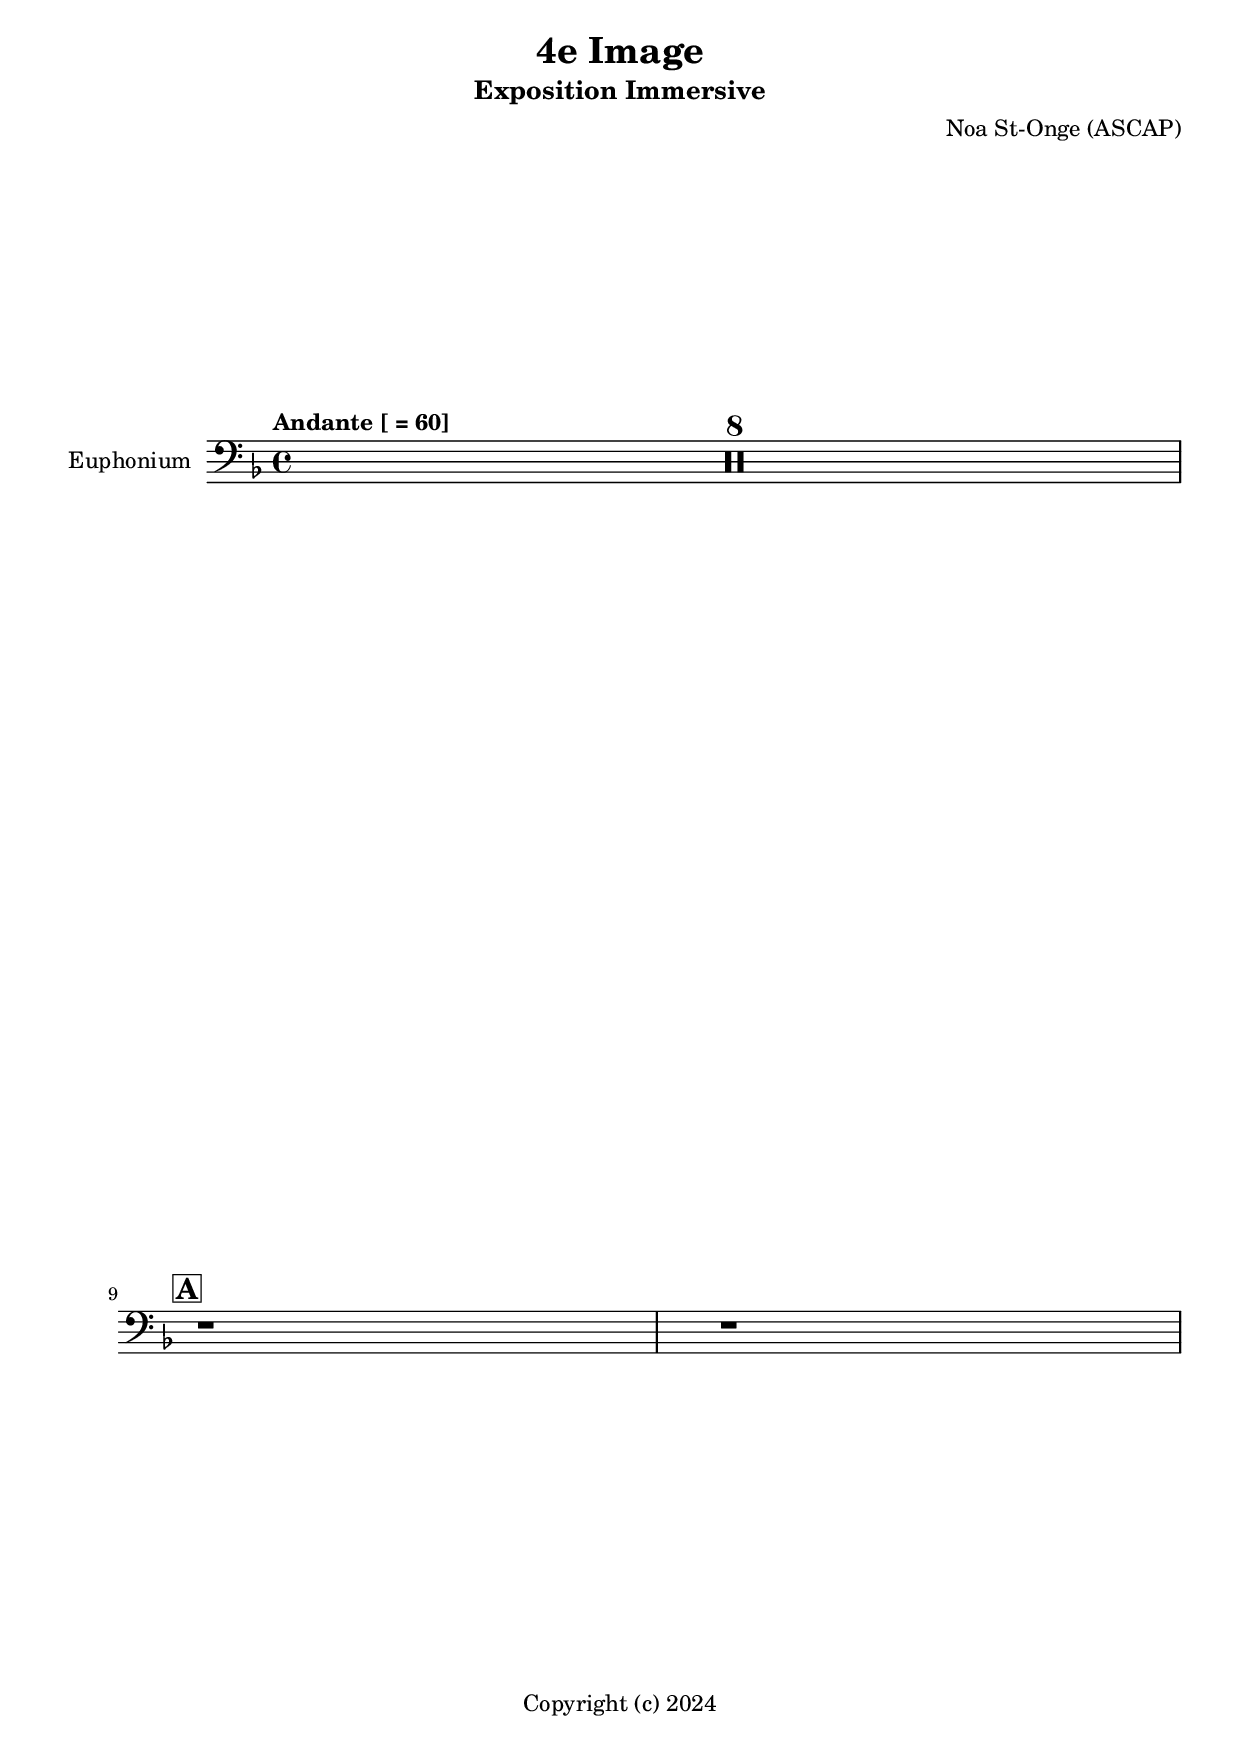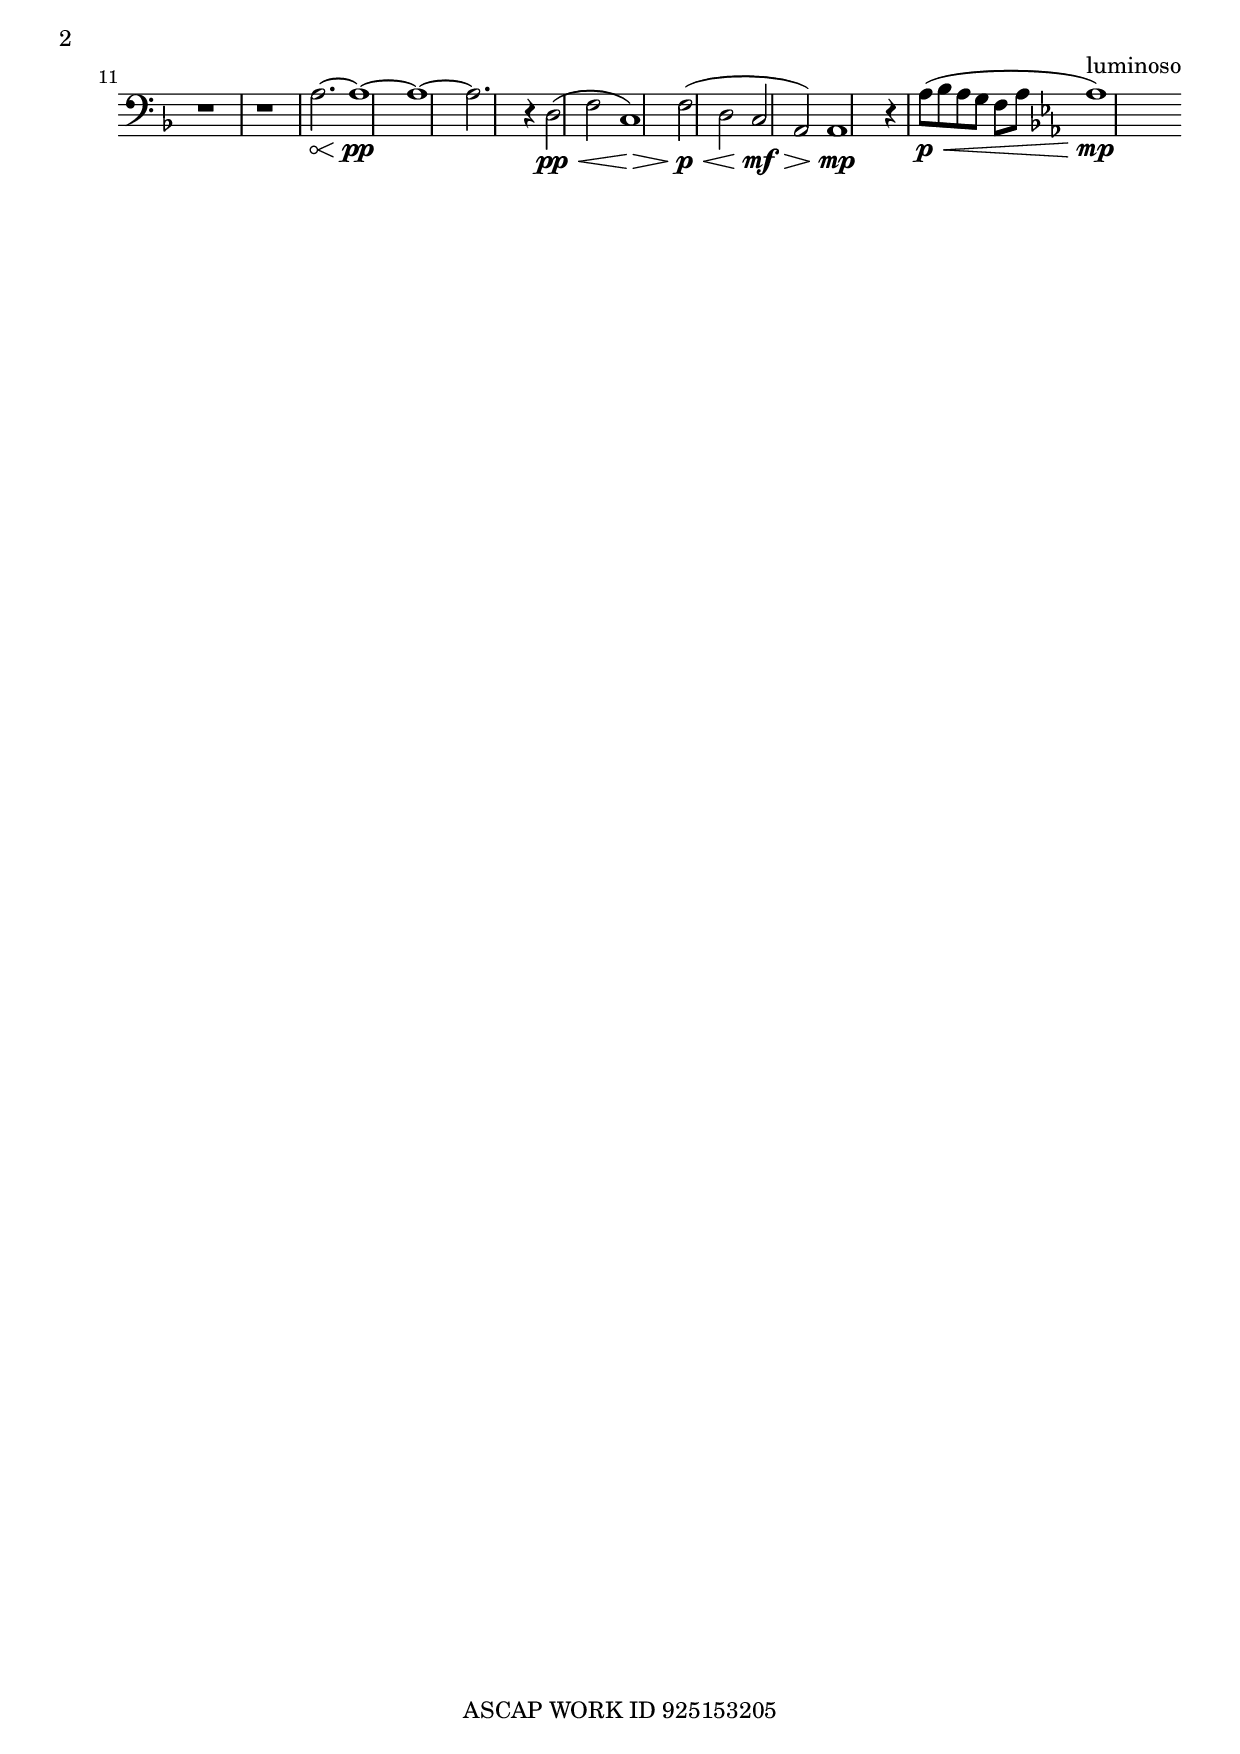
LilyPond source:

euphonium = \relative c {
  \time 4/4
  \tempo "Andante [ = 60]"
  \key f \major

  \set Score.rehearsalMarkFormatter = #format-mark-box-alphabet

  \compressMMRests { R1*8 } \mark \default
  r1 r1 \pageBreak r1 r1

  \once \override Hairpin.circled-tip = ##t
  a'2.\< ~ a1\!\pp ~ a1 ~ a2. r4

  d,2\pp\<( f2 c1\!)\>
  f2\!\p\<( d2 c2\!\mf\> a2) a1\!\mp

  r4 a'8(\<\p bes a g f a
  \key ees \major
  aes1\!\mp^"luminoso")
}

euphoniumPart = \new Staff \with {
  instrumentName = "Euphonium"
  shortInstrumentName = "Euph."
  midiInstrument = "tuba"
} { \clef bass \euphonium }

euphoniumBookPart = \new Staff \with {
  instrumentName = "Euphonium"
  shortInstrumentName = ""
  midiInstrument = "tuba"
} { \clef bass \euphonium }

\book {
  \bookOutputName "Euphonium"
  \header {
  title = "4e Image"
  subtitle = "Exposition Immersive"
  composer = "Noa St-Onge (ASCAP)"
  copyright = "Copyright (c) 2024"
  % Remove default LilyPond tagline
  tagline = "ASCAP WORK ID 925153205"
}
  \score {
    <<
      \transpose c c \euphoniumBookPart
    >>
    \layout {
      indent = 25
      short-indent = 10
    }

    \midi {
      \tempo 4=60
    }
  }
}